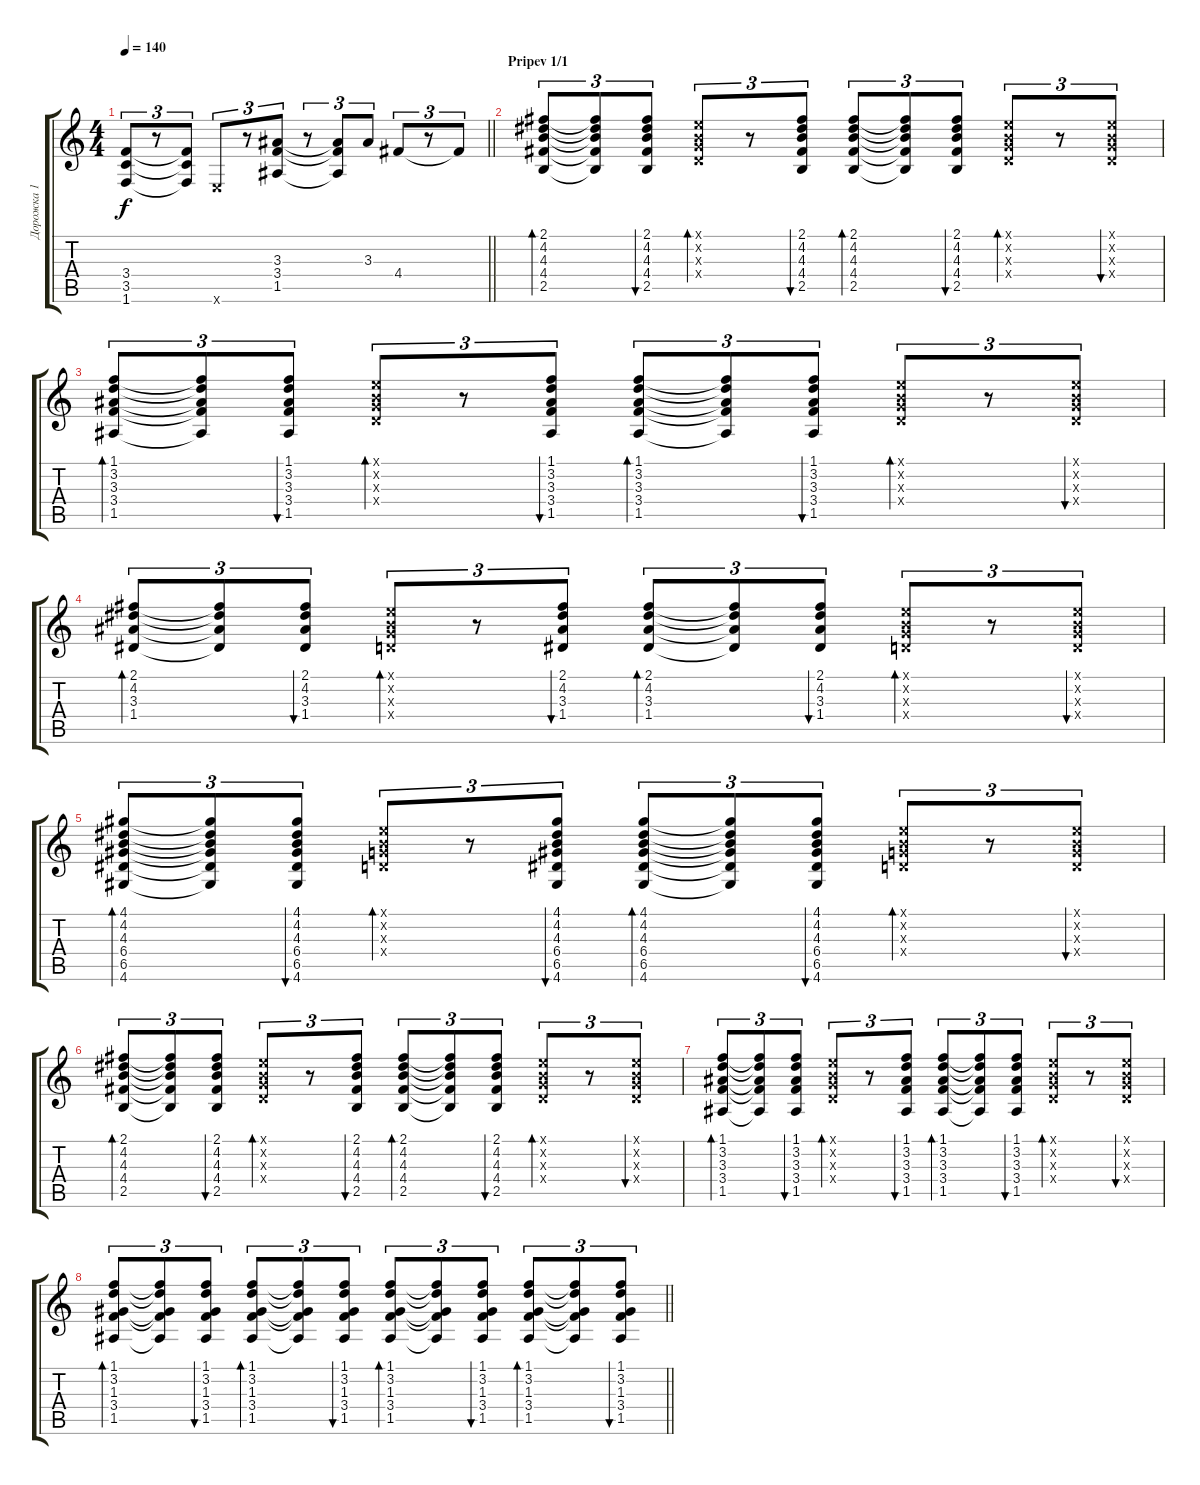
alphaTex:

\track ("Дорожка 1" "Дорожка 1") {instrument acousticguitarsteel}
\staff {score tabs}
\tuning (E4 B3 G3 D3 A2 E2) {hide}
\ts (4 4)
\tempo 140
\clef g2
\barLineRight lightlight
\ks c
(3.4 3.5 1.6).8{tu (3 2) dy f} r.8{tu (3 2)} (3.4{t} 3.5{t} 1.6{t}).8{tu (3 2)} 0.6{x}.8{tu (3 2)} r.8{tu (3 2)} (3.3 3.4 1.5).8{tu (3 2)} r.8{tu (3 2)} (3.3{t} 3.4{t} 1.5{t}).8{tu (3 2)} 3.3.8{tu (3 2)} 4.4.8{tu (3 2)} r.8{tu (3 2)} 4.4{t}.8{tu (3 2)} |
\section ("" "Pripev 1/1")
(2.1 4.2 4.3 4.4 2.5).8{tu (3 2) bd 60} (2.1{t} 4.2{t} 4.3{t} 4.4{t} 2.5{t}).8{tu (3 2)} (2.1 4.2 4.3 4.4 2.5).8{tu (3 2) bu 60} (0.1{x} 0.2{x} 0.3{x} 0.4{x}).8{tu (3 2) bd 60} r.8{tu (3 2)} (2.1 4.2 4.3 4.4 2.5).8{tu (3 2) bu 60} (2.1 4.2 4.3 4.4 2.5).8{tu (3 2) bd 60} (2.1{t} 4.2{t} 4.3{t} 4.4{t} 2.5{t}).8{tu (3 2)} (2.1 4.2 4.3 4.4 2.5).8{tu (3 2) bu 60} (0.1{x} 0.2{x} 0.3{x} 0.4{x}).8{tu (3 2) bd 60} r.8{tu (3 2)} (0.1{x} 0.2{x} 0.3{x} 0.4{x}).8{tu (3 2) bu 60} |
(1.1 3.2 3.3 3.4 1.5).8{tu (3 2) bd 60} (1.1{t} 3.2{t} 3.3{t} 3.4{t} 1.5{t}).8{tu (3 2)} (1.1 3.2 3.3 3.4 1.5).8{tu (3 2) bu 60} (0.1{x} 0.2{x} 0.3{x} 0.4{x}).8{tu (3 2) bd 60} r.8{tu (3 2)} (1.1 3.2 3.3 3.4 1.5).8{tu (3 2) bu 60} (1.1 3.2 3.3 3.4 1.5).8{tu (3 2) bd 60} (1.1{t} 3.2{t} 3.3{t} 3.4{t} 1.5{t}).8{tu (3 2)} (1.1 3.2 3.3 3.4 1.5).8{tu (3 2) bu 60} (0.1{x} 0.2{x} 0.3{x} 0.4{x}).8{tu (3 2) bd 60} r.8{tu (3 2)} (0.1{x} 0.2{x} 0.3{x} 0.4{x}).8{tu (3 2) bu 60} |
(2.1 4.2 3.3 1.4).8{tu (3 2) bd 60} (2.1{t} 4.2{t} 3.3{t} 1.4{t}).8{tu (3 2)} (2.1 4.2 3.3 1.4).8{tu (3 2) bu 60} (0.1{x} 0.2{x} 0.3{x} 0.4{x}).8{tu (3 2) bd 60} r.8{tu (3 2)} (2.1 4.2 3.3 1.4).8{tu (3 2) bu 60} (2.1 4.2 3.3 1.4).8{tu (3 2) bd 60} (2.1{t} 4.2{t} 3.3{t} 1.4{t}).8{tu (3 2)} (2.1 4.2 3.3 1.4).8{tu (3 2) bu 60} (0.1{x} 0.2{x} 0.3{x} 0.4{x}).8{tu (3 2) bd 60} r.8{tu (3 2)} (0.1{x} 0.2{x} 0.3{x} 0.4{x}).8{tu (3 2) bu 60} |
(4.1 4.2 4.3 6.4 6.5 4.6).8{tu (3 2) bd 60} (4.1{t} 4.2{t} 4.3{t} 6.4{t} 6.5{t} 4.6{t}).8{tu (3 2)} (4.1 4.2 4.3 6.4 6.5 4.6).8{tu (3 2) bu 60} (0.1{x} 0.2{x} 0.3{x} 0.4{x}).8{tu (3 2) bd 60} r.8{tu (3 2)} (4.1 4.2 4.3 6.4 6.5 4.6).8{tu (3 2) bu 60} (4.1 4.2 4.3 6.4 6.5 4.6).8{tu (3 2) bd 60} (4.1{t} 4.2{t} 4.3{t} 6.4{t} 6.5{t} 4.6{t}).8{tu (3 2)} (4.1 4.2 4.3 6.4 6.5 4.6).8{tu (3 2) bu 60} (0.1{x} 0.2{x} 0.3{x} 0.4{x}).8{tu (3 2) bd 60} r.8{tu (3 2)} (0.1{x} 0.2{x} 0.3{x} 0.4{x}).8{tu (3 2) bu 60} |
(2.1 4.2 4.3 4.4 2.5).8{tu (3 2) bd 60} (2.1{t} 4.2{t} 4.3{t} 4.4{t} 2.5{t}).8{tu (3 2)} (2.1 4.2 4.3 4.4 2.5).8{tu (3 2) bu 60} (0.1{x} 0.2{x} 0.3{x} 0.4{x}).8{tu (3 2) bd 60} r.8{tu (3 2)} (2.1 4.2 4.3 4.4 2.5).8{tu (3 2) bu 60} (2.1 4.2 4.3 4.4 2.5).8{tu (3 2) bd 60} (2.1{t} 4.2{t} 4.3{t} 4.4{t} 2.5{t}).8{tu (3 2)} (2.1 4.2 4.3 4.4 2.5).8{tu (3 2) bu 60} (0.1{x} 0.2{x} 0.3{x} 0.4{x}).8{tu (3 2) bd 60} r.8{tu (3 2)} (0.1{x} 0.2{x} 0.3{x} 0.4{x}).8{tu (3 2) bu 60} |
(1.1 3.2 3.3 3.4 1.5).8{tu (3 2) bd 60} (1.1{t} 3.2{t} 3.3{t} 3.4{t} 1.5{t}).8{tu (3 2)} (1.1 3.2 3.3 3.4 1.5).8{tu (3 2) bu 60} (0.1{x} 0.2{x} 0.3{x} 0.4{x}).8{tu (3 2) bd 60} r.8{tu (3 2)} (1.1 3.2 3.3 3.4 1.5).8{tu (3 2) bu 60} (1.1 3.2 3.3 3.4 1.5).8{tu (3 2) bd 60} (1.1{t} 3.2{t} 3.3{t} 3.4{t} 1.5{t}).8{tu (3 2)} (1.1 3.2 3.3 3.4 1.5).8{tu (3 2) bu 60} (0.1{x} 0.2{x} 0.3{x} 0.4{x}).8{tu (3 2) bd 60} r.8{tu (3 2)} (0.1{x} 0.2{x} 0.3{x} 0.4{x}).8{tu (3 2) bu 60} |
\barLineRight lightlight
(1.1 3.2 1.3 3.4 1.5).8{tu (3 2) bd 60} (1.1{t} 3.2{t} 1.3{t} 3.4{t} 1.5{t}).8{tu (3 2)} (1.1 3.2 1.3 3.4 1.5).8{tu (3 2) bu 60} (1.1 3.2 1.3 3.4 1.5).8{tu (3 2) bd 60} (1.1{t} 3.2{t} 1.3{t} 3.4{t} 1.5{t}).8{tu (3 2)} (1.1 3.2 1.3 3.4 1.5).8{tu (3 2) bu 60} (1.1 3.2 1.3 3.4 1.5).8{tu (3 2) bd 60} (1.1{t} 3.2{t} 1.3{t} 3.4{t} 1.5{t}).8{tu (3 2)} (1.1 3.2 1.3 3.4 1.5).8{tu (3 2) bu 60} (1.1 3.2 1.3 3.4 1.5).8{tu (3 2) bd 60} (1.1{t} 3.2{t} 1.3{t} 3.4{t} 1.5{t}).8{tu (3 2)} (1.1 3.2 1.3 3.4 1.5).8{tu (3 2) bu 60}
